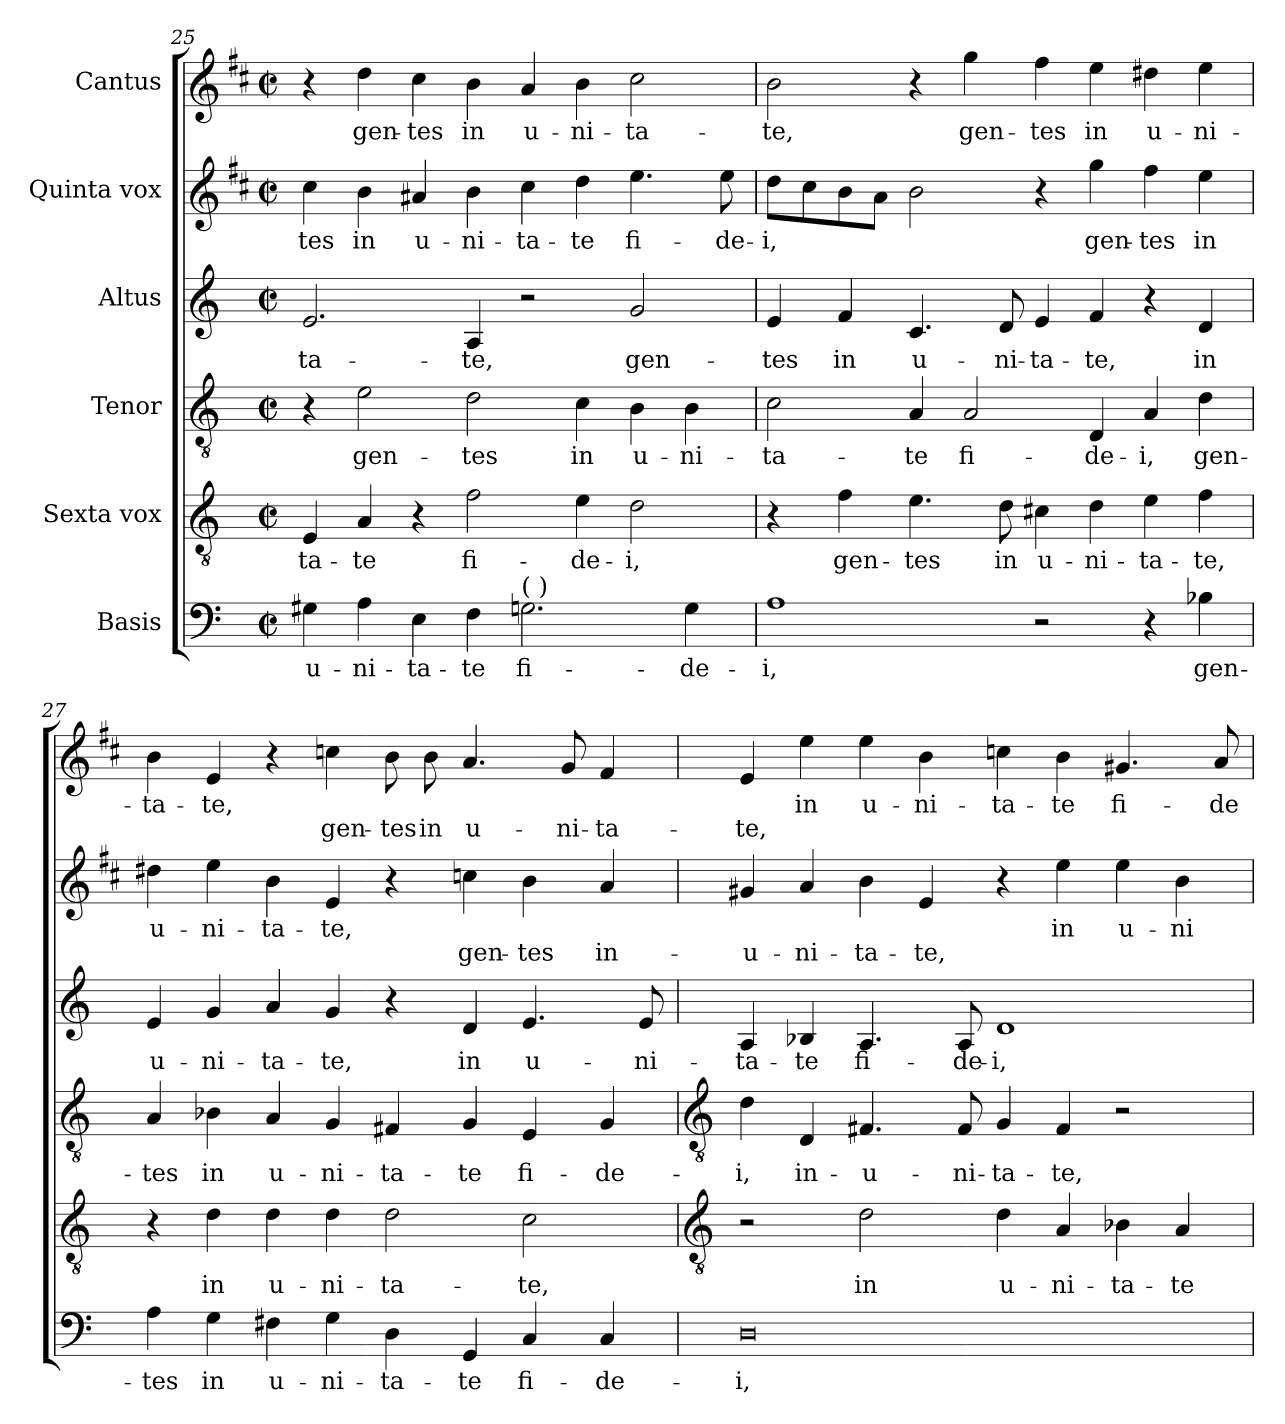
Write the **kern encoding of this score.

**kern	**text	**kern	**text	**kern	**text	**kern	**text	**kern	**text	**text	**kern	**text	**text
*part6	*part6	*part5	*part5	*part4	*part4	*part3	*part3	*part2	*part2	*part2	*part1	*part1	*part1
*staff6	*staff6	*staff5	*staff5	*staff4	*staff4	*staff3	*staff3	*staff2	*staff2	*staff2	*staff1	*staff1	*staff1
*I"Basis	*	*I"Sexta vox	*	*I"Tenor	*	*I"Altus	*	*I"Quinta vox	*	*	*I"Cantus	*	*
*clefF4	*	*clefGv2	*	*clefGv2	*	*clefG2	*	*clefG2	*	*	*clefG2	*	*
*	*	*	*	*	*	*	*	*ITrd1c2	*	*	*ITrd1c2	*	*
*k[]	*	*k[]	*	*k[]	*	*k[]	*	*k[]	*	*	*k[]	*	*
*C:	*	*C:	*	*C:	*	*C:	*	*C:	*	*	*C:	*	*
*M4/2	*	*M4/2	*	*M4/2	*	*M4/2	*	*M4/2	*	*	*M4/2	*	*
*met(c|)	*	*met(c|)	*	*met(c|)	*	*met(c|)	*	*met(c|)	*	*	*met(c|)	*	*
=25	=25	=25	=25	=25	=25	=25	=25	=25	=25	=25	=25	=25	=25
!	!LO:LY:b	!	!LO:LY:b	!	!	!	!LO:LY:b	!	!LO:LY:b	!	!	!	!
4G#X	u-	4E	-ta-	4r	.	2.e	-ta-	4b	-tes	.	4r	.	.
!	!LO:LY:b	!	!LO:LY:b	!	!LO:LY:b	!	!	!	!LO:LY:b	!	!	!LO:LY:b	!
4A	-ni-	4A	-te	2e	gen-	.	.	4a	in	.	4cc	gen-	.
!	!LO:LY:b	!	!	!	!	!	!	!	!LO:LY:b	!	!	!LO:LY:b	!
4E	-ta-	4r	.	.	.	.	.	4g#X	u-	.	4b	-tes	.
!	!LO:LY:b	!	!LO:LY:b	!	!LO:LY:b	!	!LO:LY:b	!	!LO:LY:b	!	!	!LO:LY:b	!
4F	-te	2f	fi-	2d	-tes	4A	-te,	4a	-ni-	.	4a	in	.
!LO:TX:a:t=(  )	!	!	!	!	!	!	!	!	!	!	!	!	!
!	!LO:LY:b	!	!	!	!	!	!	!	!LO:LY:b	!	!	!LO:LY:b	!
2.G	fi-	.	.	.	.	2r	.	4b	-ta-	.	4g	u-	.
!	!	!	!LO:LY:b	!	!LO:LY:b	!	!	!	!LO:LY:b	!	!	!LO:LY:b	!
.	.	4e	-de-	4c	in	.	.	4cc	-te	.	4a	-ni-	.
!	!	!	!LO:LY:b	!	!LO:LY:b	!	!LO:LY:b	!	!LO:LY:b	!	!	!LO:LY:b	!
.	.	2d	-i,	4B	u-	2g	gen-	4.dd	fi-	.	2b	-ta-	.
!	!LO:LY:b	!	!	!	!LO:LY:b	!	!	!	!	!	!	!	!
4G	-de-	.	.	4B	-ni-	.	.	.	.	.	.	.	.
!	!	!	!	!	!	!	!	!	!LO:LY:b	!	!	!	!
.	.	.	.	.	.	.	.	8dd	-de-	.	.	.	.
=26	=26	=26	=26	=26	=26	=26	=26	=26	=26	=26	=26	=26	=26
!	!LO:LY:b	!	!	!	!LO:LY:b	!	!LO:LY:b	!	!LO:LY:b	!	!	!LO:LY:b	!
1A	-i,	4r	.	2c	-ta-	4e	-tes	8ccL	-i,	.	2a	-te,	.
.	.	.	.	.	.	.	.	8b	.	.	.	.	.
!	!	!	!LO:LY:b	!	!	!	!LO:LY:b	!	!	!	!	!	!
.	.	4f	gen-	.	.	4f	in	8a	.	.	.	.	.
.	.	.	.	.	.	.	.	8gJ	.	.	.	.	.
!	!	!	!LO:LY:b	!	!LO:LY:b	!	!LO:LY:b	!	!	!	!	!	!
.	.	4.e	-tes	4A	-te	4.c	u-	2a	.	.	4r	.	.
!	!	!	!	!	!LO:LY:b	!	!	!	!	!	!	!LO:LY:b	!
.	.	.	.	2A	fi-	.	.	.	.	.	4ff	gen-	.
!	!	!	!LO:LY:b	!	!	!	!LO:LY:b	!	!	!	!	!	!
.	.	8d	in	.	.	8d	-ni-	.	.	.	.	.	.
!	!	!	!LO:LY:b	!	!	!	!LO:LY:b	!	!	!	!	!LO:LY:b	!
2r	.	4c#X	u-	.	.	4e	-ta-	4r	.	.	4ee	-tes	.
!	!	!	!LO:LY:b	!	!LO:LY:b	!	!LO:LY:b	!	!LO:LY:b	!	!	!LO:LY:b	!
.	.	4d	-ni-	4D	-de-	4f	-te,	4ff	gen-	.	4dd	in	.
!	!	!	!LO:LY:b	!	!LO:LY:b	!	!	!	!LO:LY:b	!	!	!LO:LY:b	!
4r	.	4e	-ta-	4A	-i,	4r	.	4ee	-tes	.	4cc#X	u-	.
!	!LO:LY:b	!	!LO:LY:b	!	!LO:LY:b	!	!LO:LY:b	!	!LO:LY:b	!	!	!LO:LY:b	!
4B-X	gen-	4f	-te,	4d	gen-	4d	in	4dd	in	.	4dd	-ni-	.
=27	=27	=27	=27	=27	=27	=27	=27	=27	=27	=27	=27	=27	=27
!	!LO:LY:b	!	!	!	!LO:LY:b	!	!LO:LY:b	!	!LO:LY:b	!	!	!LO:LY:b	!
4A	-tes	4r	.	4A	-tes	4e	u-	4cc#X	u-	.	4a	-ta-	.
!	!LO:LY:b	!	!LO:LY:b	!	!LO:LY:b	!	!LO:LY:b	!	!LO:LY:b	!	!	!LO:LY:b	!
4G	in	4d	in	4B-X	in	4g	-ni-	4dd	-ni-	.	4d	-te,	.
!	!LO:LY:b	!	!LO:LY:b	!	!LO:LY:b	!	!LO:LY:b	!	!LO:LY:b	!	!	!	!
4F#X	u-	4d	u-	4A	u-	4a	-ta-	4a	-ta-	.	4r	.	.
!	!LO:LY:b	!	!LO:LY:b	!	!LO:LY:b	!	!LO:LY:b	!	!LO:LY:b	!	!	!	!LO:LY:b
4G	-ni-	4d	-ni-	4G	-ni-	4g	-te,	4d	-te,	.	4b-X	.	gen-
!	!LO:LY:b	!	!LO:LY:b	!	!LO:LY:b	!	!	!	!	!	!	!	!LO:LY:b
4D	-ta-	2d	-ta-	4F#X	-ta-	4r	.	4r	.	.	8a	.	-tes
!	!	!	!	!	!	!	!	!	!	!	!	!	!LO:LY:b
.	.	.	.	.	.	.	.	.	.	.	8a	.	in
!	!LO:LY:b	!	!	!	!LO:LY:b	!	!LO:LY:b	!	!	!LO:LY:b	!	!	!LO:LY:b
4GG	-te	.	.	4G	-te	4d	in	4b-X	.	gen-	4.g	.	u-
!	!LO:LY:b	!	!LO:LY:b	!	!LO:LY:b	!	!LO:LY:b	!	!	!LO:LY:b	!	!	!
4C	fi-	2c	-te,	4E	fi-	4.e	u-	4a	.	-tes	.	.	.
!	!	!	!	!	!	!	!	!	!	!	!	!	!LO:LY:b
.	.	.	.	.	.	.	.	.	.	.	8f	.	-ni-
!	!LO:LY:b	!	!	!	!LO:LY:b	!	!	!	!	!LO:LY:b	!	!	!LO:LY:b
4C	-de-	.	.	4G	-de-	.	.	4g	.	in-	4e	.	-ta-
!	!	!	!	!	!	!	!LO:LY:b	!	!	!	!	!	!
.	.	.	.	.	.	8e	-ni-	.	.	.	.	.	.
!!LO:LB:g=z
=28	=28	=28	=28	=28	=28	=28	=28	=28	=28	=28	=28	=28	=28
*	*	*clefGv2	*	*clefGv2	*	*	*	*	*	*	*	*	*
!	!LO:LY:b	!	!	!	!LO:LY:b	!	!LO:LY:b	!	!	!LO:LY:b	!	!	!LO:LY:b
0D	-i,	2r	.	4d	-i,	4A	-ta-	4f#X	.	-u-	4d	.	-te,
!	!	!	!	!	!LO:LY:b	!	!LO:LY:b	!	!	!LO:LY:b	!	!LO:LY:b	!
.	.	.	.	4D	in-	4B-X	-te	4g	.	-ni-	4dd	in	.
!	!	!	!LO:LY:b	!	!LO:LY:b	!	!LO:LY:b	!	!	!LO:LY:b	!	!LO:LY:b	!
.	.	2d	in	4.F#X	-u-	4.A	fi-	4a	.	-ta-	4dd	u-	.
!	!	!	!	!	!	!	!	!	!	!LO:LY:b	!	!LO:LY:b	!
.	.	.	.	.	.	.	.	4d	.	-te,	4a	-ni-	.
!	!	!	!	!	!LO:LY:b	!	!LO:LY:b	!	!	!	!	!	!
.	.	.	.	8F#	-ni-	8A	-de-	.	.	.	.	.	.
!	!	!	!LO:LY:b	!	!LO:LY:b	!	!LO:LY:b	!	!	!	!	!LO:LY:b	!
.	.	4d	u-	4G	-ta-	1d	-i,	4r	.	.	4b-X	-ta-	.
!	!	!	!LO:LY:b	!	!LO:LY:b	!	!	!	!LO:LY:b	!	!	!LO:LY:b	!
.	.	4A	-ni-	4F#	-te,	.	.	4dd	in	.	4a	-te	.
!	!	!	!LO:LY:b	!	!	!	!	!	!LO:LY:b	!	!	!LO:LY:b	!
.	.	4B-X	-ta-	2r	.	.	.	4dd	u-	.	4.f#X	fi-	.
!	!	!	!LO:LY:b	!	!	!	!	!	!LO:LY:b	!	!	!	!
.	.	4A	-te	.	.	.	.	4a	-ni-	.	.	.	.
!	!	!	!	!	!	!	!	!	!	!	!	!LO:LY:b	!
.	.	.	.	.	.	.	.	.	.	.	8g	-de-	.
=	=	=	=	=	=	=	=	=	=	=	=	=	=
*-	*-	*-	*-	*-	*-	*-	*-	*-	*-	*-	*-	*-	*-
